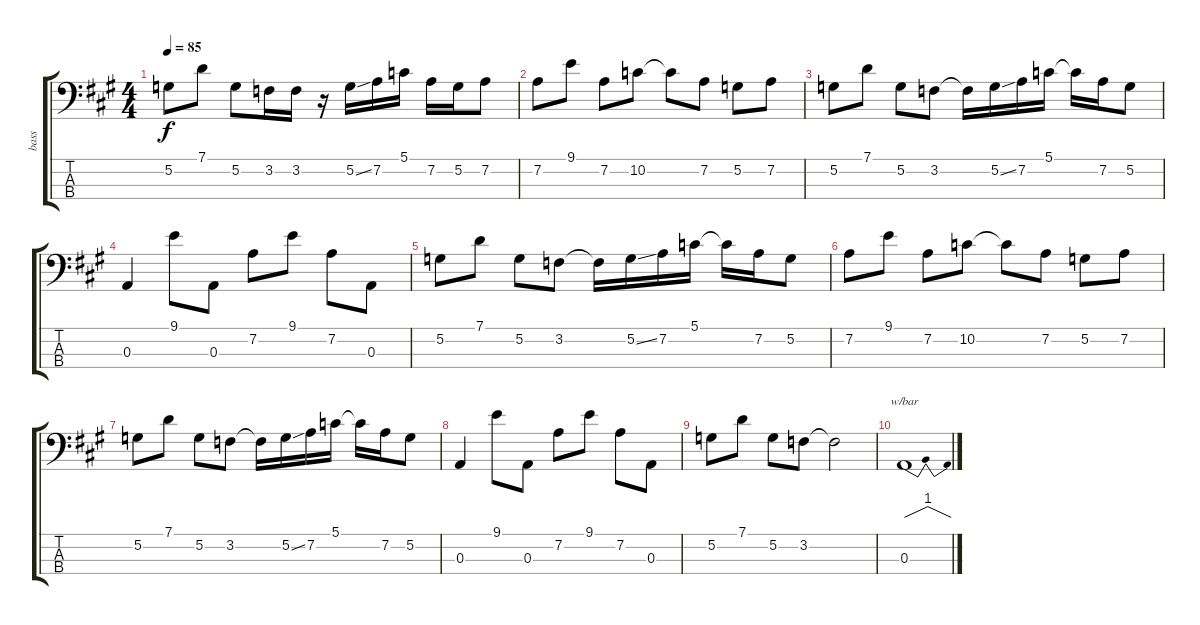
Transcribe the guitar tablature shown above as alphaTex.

\track ("bass" "bass") {instrument electricbassfinger}
\staff {score tabs}
\tuning (G2 D2 A1 E1) {hide}
\ts (4 4)
\tempo 85
\clef f4
\ks a
5.2.8{dy f} 7.1.8 5.2.8 3.2.16 3.2.16 r.16 5.2{ss}.16 7.2.16 5.1.16 7.2.16 5.2.16 7.2.8 |
7.2.8 9.1.8 7.2.8 10.2.8 10.2{t}.8 7.2.8 5.2.8 7.2.8 |
5.2.8 7.1.8 5.2.8 3.2.8 3.2{t}.16 5.2{ss}.16 7.2.16 5.1.16 5.1{t}.16 7.2.16 5.2.8 |
0.3.4 9.1.8 0.3.8 7.2.8 9.1.8 7.2.8 0.3.8 |
5.2.8 7.1.8 5.2.8 3.2.8 3.2{t}.16 5.2{ss}.16 7.2.16 5.1.16 5.1{t}.16 7.2.16 5.2.8 |
7.2.8 9.1.8 7.2.8 10.2.8 10.2{t}.8 7.2.8 5.2.8 7.2.8 |
5.2.8 7.1.8 5.2.8 3.2.8 3.2{t}.16 5.2{ss}.16 7.2.16 5.1.16 5.1{t}.16 7.2.16 5.2.8 |
0.3.4 9.1.8 0.3.8 7.2.8 9.1.8 7.2.8 0.3.8 |
5.2.8 7.1.8 5.2.8 3.2.8 3.2{t}.2 |
0.3.1{tbe (dip default 0 0 30 4 60 0)}
